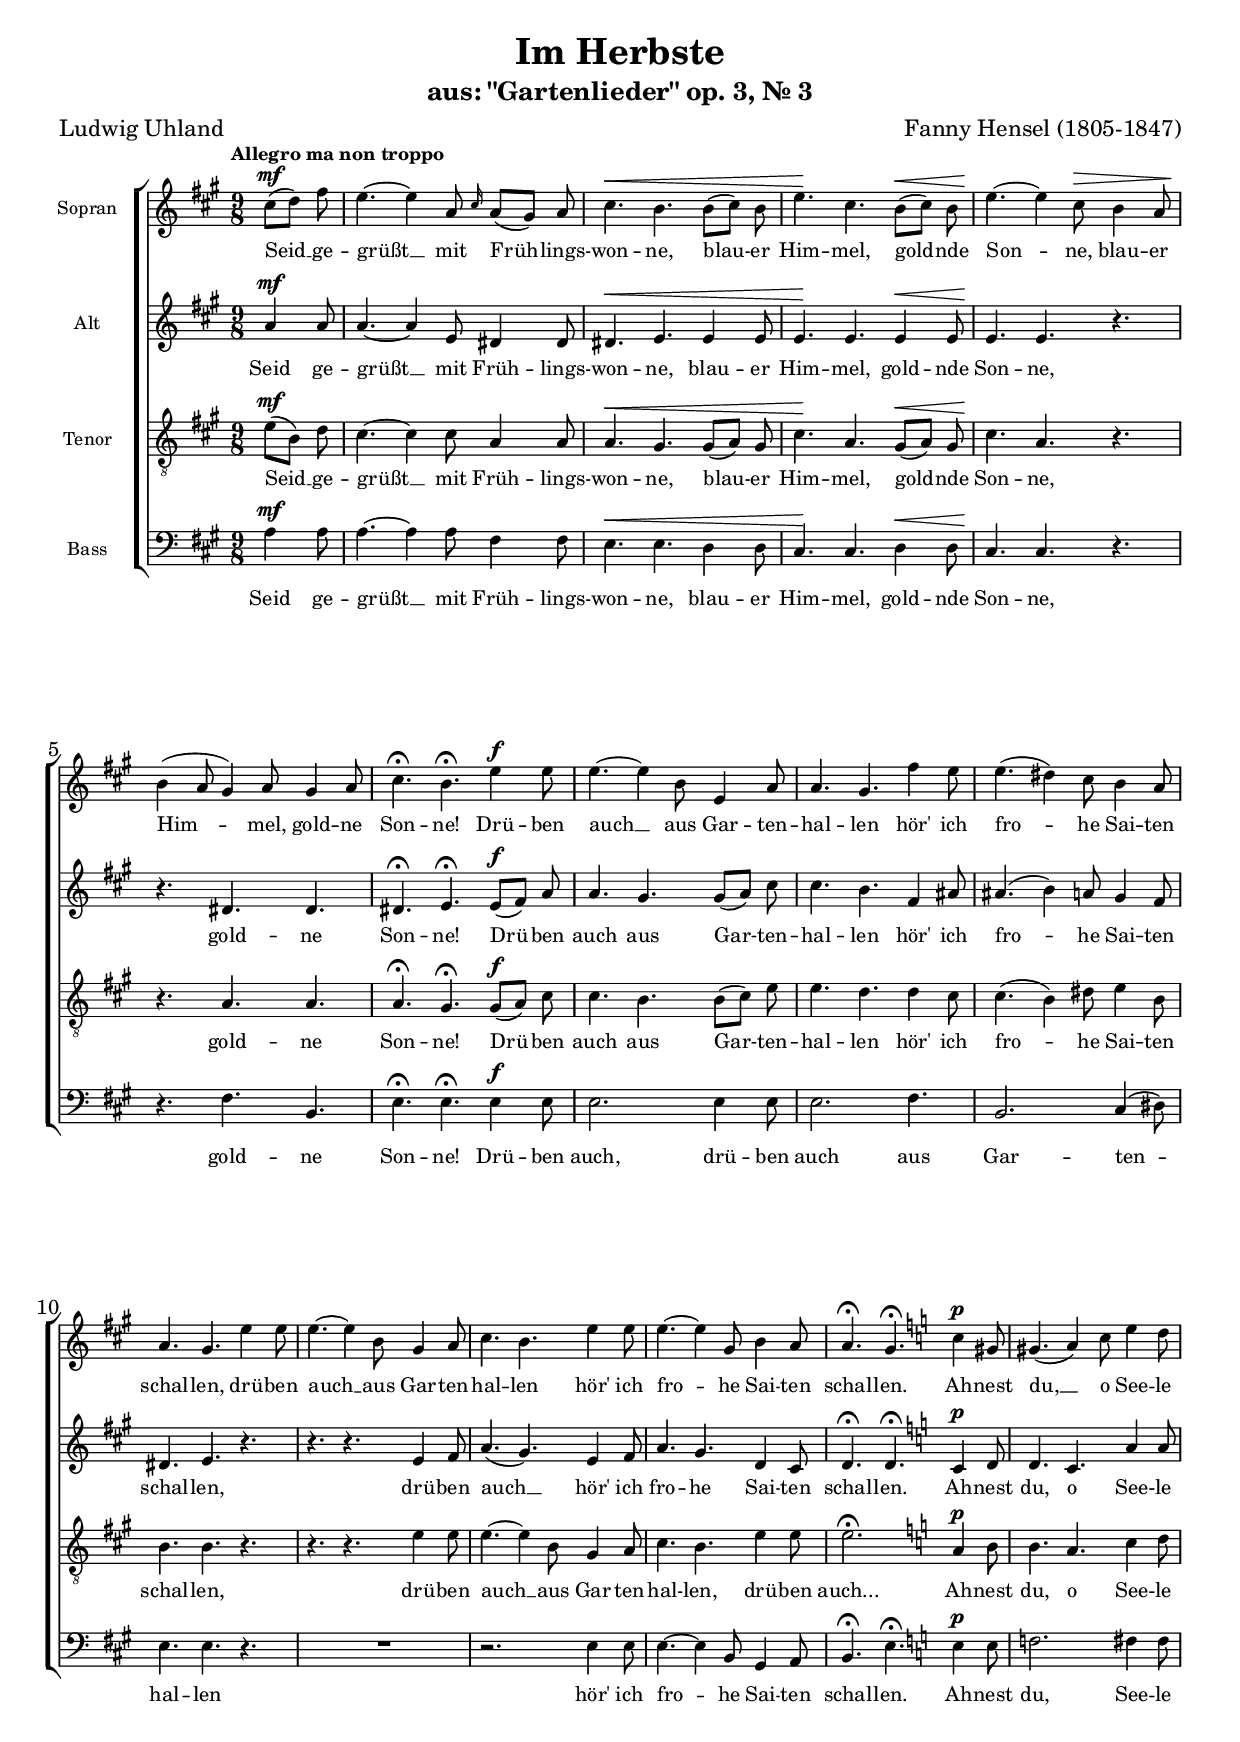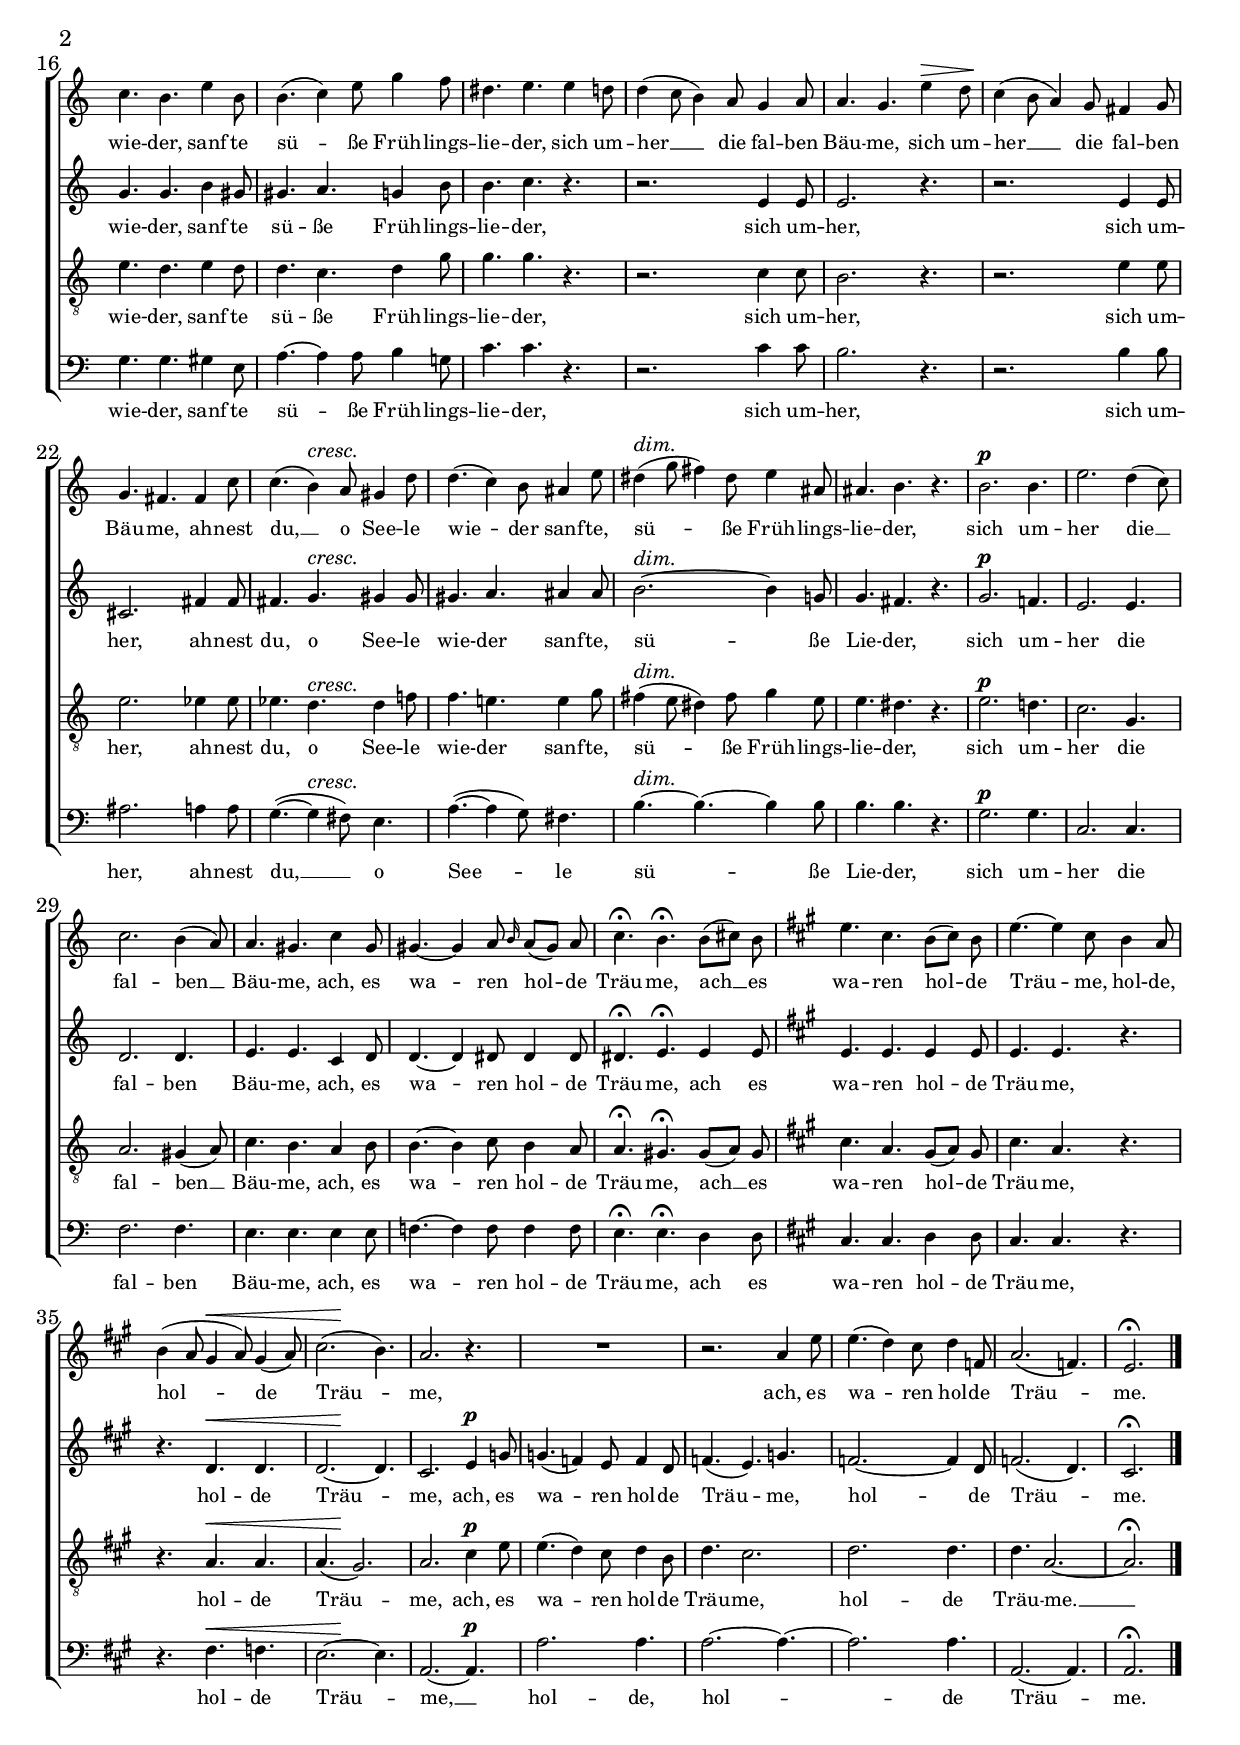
\version "2.24.3"

\header {
  title = "Im Herbste"
  subtitle = "aus: \"Gartenlieder\" op. 3, Nr. 3"
  composer = "Fanny Hensel (1805-1847)"
  poet = "Ludwig Uhland"
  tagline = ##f
}

\paper {
  #(set-paper-size "a4")
}

\layout {
  #(layout-set-staff-size 15.9) 
  \override Score.BarNumber.font-size = #1
  \override Score.DynamicTextSpanner.style = #'none
  \set Score.tempoHideNote = ##t
}

chormidi = \with {midiInstrument = "choir aahs"}

\version "2.24.3"

\version "2.24.3"

global = {
  \key a \major
  \time 9/8
  \tempo "Allegro ma non troppo" 4.=72
  \autoBeamOff
  \dynamicUp
}

common = {
  \global
  \partial 4. s4.\mf | s1*9/8 | s1*9/8\< | s16 s\! s4 s4. s4.\< |
  s4.\! \tag #'s { s4 s8\> s4. | s2.\!  s4.} \tag #'a \tag #'t \tag #'b { s4. s | s1*9/8 } | s2. s4.\f | s1*9/8 |
  
  \repeat unfold 6 { s1*9/8 | }
  s2. \key a \minor s4.\p | 
  \repeat unfold 5 { s1*9/8 | }
  
  \tag #'s { s2. s4.\> | s1*9/8\! } \tag #'a \tag #'t \tag #'b {s1*9/8*2} | s1*9/8 | s4. s2.\cresc |
  s1*9/8 | s\dim | s | s\p | s |
  s1*9/8*4 \key a \major |
  
  s1*9/8*2 | s4. s2.\< | s4 s8\! s2. | s2. \tag #'s { s4. } \tag #'a \tag #'t \tag #'b { s4.\p } |
  s1*9/8*4 | \partial 2. s2. \bar "|."
}

nSopran = \relative c'' {
  \global
  cis8([ d]) fis | e4.~ e4 a,8 \grace cis16 a8([ gis]) a | cis4. b b8([ cis]) b | e4. cis b8([ cis]) b |
  e4.~ e4 cis8 b4 a8 | b4( a8 gis4) a8 gis4 a8 | cis4.\fermata b\fermata e4 e8 | e4.~ e4 b8 e,4 a8 |
  
  a4. gis fis'4 e8 | e4.( dis4) cis8 b4 a8 | a4. gis e'4 e8 | e4.~ e4 b8 gis4 a8 |
  cis4. b e4 e8 | e4.~ e4 gis,8 b4 a8 | a4.\fermata gis\fermata c4 gis8 | gis4.( a4) c8 e4 d8 |
  c4. b e4 b8 | b4.( c4) e8 g4 f8 | dis4. e e4 d8 | d4( c8 b4) a8 g4 a8 |
  
  a4. g e'4 d8 | c4( b8 a4) g8 fis4 g8 | g4. fis fis4 c'8 | c4.( b4) a8 gis4 d'8 |
  d4.( c4) b8 ais4 e'8 | dis4( g8 fis4) dis8 e4 ais,8 | ais4. b r | b2. b4. | e2. d4( c8) |
  c2. b4( a8) | a4. gis c4 gis8 | gis4.~ gis4 a8 \grace b16 a8([ gis]) a | c4.\fermata b\fermata b8([ cis]) b |
  
  e4. cis b8([ cis]) b | e4.~ e4 cis8 b4 a8 | b4( a8 gis4 a8) gis4( a8) | cis2.( b4.) | a2. r4. |
  R1*9/8 | r2. a4 e'8 | e4.( d4) cis8 d4 f,8 | a2.( f4.) | e2.\fermata
}

nAlt = \relative c'' {
  \global
  a4 a8 | a4.~ a4 e8 dis4 dis8 | dis4. e e4 e8 | e4. e e4 e8 |
  e4. e r | r dis dis | dis\fermata e\fermata e8([ fis]) a | a4. gis gis8([ a]) cis |
  
  cis4. b fis4 ais8 | ais4.( b4) a8 gis4 fis8 | dis4. e r | r r e4 fis8 |
  a4.( gis) e4 fis8 | a4. gis d4 cis8 | d4.\fermata d\fermata c4 d8 | d4. c a'4 a8 |
  g4. g b4 gis8 | gis4. a g4 b8 | b4. c r | r2. e,4 e8 |
  
  e2. r4. | r2. e4 e8 | cis2. fis4 fis8 | fis4. g gis4 gis8 |
  gis4. a ais4 ais8 | b2.~ b4 g!8 | g4. fis r | g2. f!4. | e2. e4. |
  d2. d4. | e e c4 d8 | d4.~ d4 dis8 dis4 dis8 | dis4.\fermata e\fermata e4 e8 |
  
  e4. e e4 e8 | e4. e r | r d d | d2.~ d4. | cis2. e4 g8 |
  g4.( f4) e8 f4 d8 | f4.( e) g | f2.~ f4 d8 | f2.( d4.) | cis2.\fermata 
}

nTenor = \relative c' {
  \global
  e8([ b]) d | cis4.~ cis4 cis8 a4 a8 | a4. gis gis8([ a]) gis | cis4. a gis8([ a]) gis |
  cis4. a r | r a a | a\fermata gis\fermata gis8([ a]) cis | cis4. b b8([ cis]) e |
  
  e4. d d4 cis8 | cis4.( b4) dis8 e4 b8 | b4. b r | r r e4 e8 |
  e4.~ e4 b8 gis4 a8 | cis4. b e4 e8 | e2.\fermata a,4 b8 | b4. a c4 d8 |
  e4. d e4 d8 | d4. c d4 g8 | g4. g r | r2. c,4 c8 |
  
  b2. r4. | r2. e4 e8 | e2. es4 es8 | es4. d d4 f!8 |
  f4. e e4 g8 | fis4( e8 dis4) fis8 g4 e8 | e4. dis r | e2. d!4. | c2. g4. |
  a2. gis4( a8) | c4. b a4 b8 | b4.~ b4 c8 b4 a8 | a4.\fermata gis\fermata gis8([ a]) gis |
  
  cis4. a gis8([ a]) gis | cis4. a r | r a a | a( gis2.) | a cis4 e8 |
  e4.( d4) cis8 d4 b8 | d4. cis2. | d2. d4. | d a2.~ | a\fermata
}

nBass = \relative c' {
  \global
  a4 a8 | a4.~ a4 a8 fis4 fis8 | e4. e d4 d8 | cis4. cis d4 d8 |
  cis4. cis r | r fis b, | e\fermata e\fermata e4 e8 | e2. e4 e8 |
  
  e2. fis4. | b,2. cis4( dis8) | e4. e r | R1*9/8 |
  r2. e4 e8 | e4.~ e4 b8 gis4 a8 | b4.\fermata e\fermata e4 e8 | f!2. fis4 fis8 |
  g4. g gis4 e8 | a4.~ a4 a8 b4 g8 | c4. c r | r2. c4 c8 |
  
  b2. r4. | r2. b4 b8 | ais2. a4 a8 | g4.~( g4 fis8) e4. |
  a4.~( a4 g8) fis4. | b~ b~ b4 b8 | b4. b r | g2. g4. | c,2. c4. |
  f2. f4. | e e e4 e8 | f!4.~ f4 f8 f4 f8 | e4.\fermata e\fermata d4 d8 |
  
  cis4. cis d4 d8 | cis4. cis r | r fis f | e2.~ e4. | a,2.~ a4. |
  a'2. a4. | a2.~ a4.~ | a2. a4. | a,2.~ a4. | a2.\fermata
}

\version "2.24.3"

tText = \lyricmode {
  % Text laut Erstdruck, orthografisch leicht angepasst
  \tag #'s \tag #'t { Seid __ } \tag #'a \tag #'b { Seid } ge -- grüßt __ mit Früh -- lings -- won -- ne, blau -- er Him -- mel, gold -- nde
  Son -- ne, \tag #'s { blau -- er Him -- mel, } gold -- ne Son -- ne! Drü -- ben \tag #'b { auch, drü -- ben auch } \tag #'s { auch __ } \tag #'a \tag #'t { auch  } aus Gar -- ten -- hal -- len
  
  \tag #'s \tag #'a \tag #'t { hör' ich fro -- he Sai -- ten schal -- len, } \tag #'s { drü -- ben auch __ aus Gar -- ten -- hal -- len } \tag #'a \tag #'t { drü -- ben auch __ }
  \tag #'s \tag #'a \tag #'b { hör' ich fro -- he Sai -- ten schal -- len. } \tag #'t { aus Gar -- ten -- hal -- len, drü -- ben auch... } Ah -- nest \tag #'s { du, __ o } \tag #'a \tag #'t { du, o } \tag #'b { du, } See -- le
  wie -- der, sanf -- te sü -- ße Früh -- lings -- lie -- der, \tag #'s { sich um -- her __ die fal -- ben } \tag #'a \tag #'t \tag #'b { sich um -- her, sich um -- her, }  

  \tag #'s { Bäu -- me, sich um -- her __ die fal -- ben Bäu -- me, } ah -- nest \tag #'s \tag #'b { du, __ } \tag #'a \tag #'t { du, } o See -- le
  \tag #'s \tag #'a \tag #'t { wie -- der sanf -- te, } sü -- ße \tag #'s \tag #'t { Früh -- lings -- lie -- der, } \tag #'a \tag #'b { Lie -- der, } sich um -- her \tag #'s { die __ } \tag #'a \tag #'t \tag #'b { die }
  \tag #'s \tag #'t { fal -- ben __ } \tag #'a \tag #'b { fal -- ben } Bäu -- me, ach, es wa -- ren hol -- de Träu -- me, \tag #'s \tag #'t { ach __ } \tag #'a \tag #'b { ach } es
  
  wa -- ren hol -- de Träu -- me, \tag #'s { hol -- de, } hol -- de
  \tag #'s \tag #'a \tag #'t { Träu -- me, ach, es wa -- ren hol -- de } \tag #'a \tag #'t { Träu -- me, hol -- de } \tag #'b { Träu -- me, __ hol -- de, hol -- de } \tag #'s \tag #'a \tag #'b { Träu -- me. } \tag #'t { Träu -- me. __ }
}



sSopran = 
  \new Staff  = "zSopran"
    \with {
      instrumentName = "Sopran"
      \chormidi
      \consists "Merge_rests_engraver"
    } 
    <<
      \keepWithTag #'s \common
      \new Voice = "vSopran" {\clef violin \dynamicUp \nSopran}
      \new Lyrics \lyricsto "vSopran" {\keepWithTag #'s \tText }
    >>

sAlt = 
  \new Staff  = "zAlt"
    \with {
      instrumentName = "Alt"
     \chormidi
      \consists "Merge_rests_engraver"
    } 
    <<
      \keepWithTag #'a \common
      \new Voice = "vAlt" {\clef violin \dynamicUp \nAlt}
      \new Lyrics \lyricsto "vAlt" {\keepWithTag #'a \tText }
    >>

sTenor = 
  \new Staff  = "zTenor"
    \with {
      instrumentName = "Tenor"
      \chormidi
      \consists "Merge_rests_engraver"
    } 
    <<
      \keepWithTag #'t \common
      \new Voice = "vTenor" {\clef "treble_8" \dynamicUp \nTenor}
      \new Lyrics \lyricsto "vTenor" {\keepWithTag #'t \tText }  
    >>
    
sBass = 
  \new Staff  = "zBass"
    \with {
      instrumentName = "Bass"
      \chormidi
      \consists "Merge_rests_engraver"
    } 
    <<
      \keepWithTag #'b \common
      \new Voice = "vBass" {\clef bass \dynamicUp \nBass}
      \new Lyrics \lyricsto "vBass" {\keepWithTag #'b \tText }
    >>


\book {
  \score {  
    \new ChoirStaff <<
      \accidentalStyle Score.modern
      \sSopran
      \sAlt
      \sTenor
      \sBass
    >>
    \layout { }
    \midi { 
    }
  }
}
